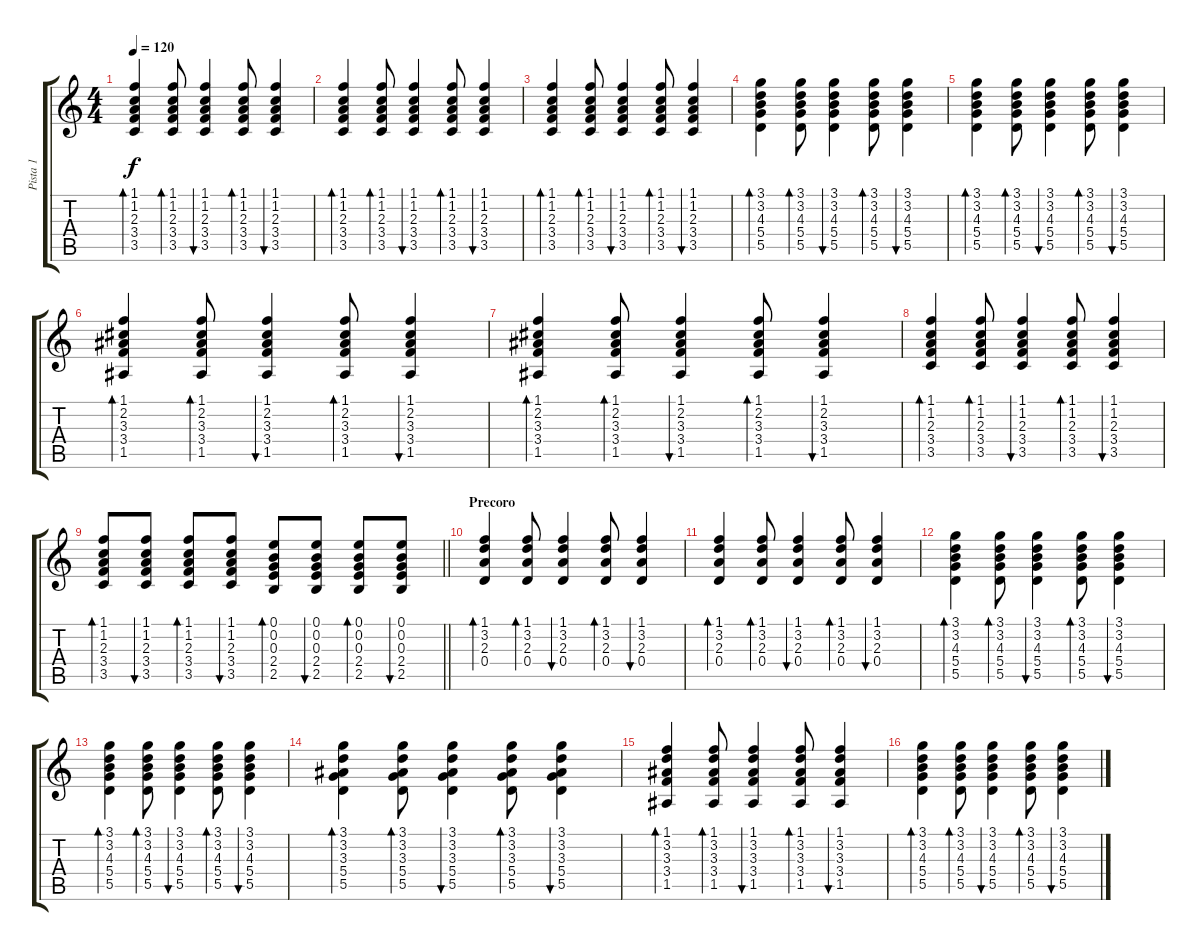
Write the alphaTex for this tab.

\track ("Pista 1" "Pista 1") {instrument acousticguitarnylon}
\staff {score tabs}
\tuning (E4 B3 G3 D3 A2 E2) {hide}
\ts (4 4)
\tempo 120
\clef g2
\ks c
(1.1 1.2 2.3 3.4 3.5).4{bd 60 dy f} (1.1 1.2 2.3 3.4 3.5).8{bd 60} (1.1 1.2 2.3 3.4 3.5).4{bu 60} (1.1 1.2 2.3 3.4 3.5).8{bd 60} (1.1 1.2 2.3 3.4 3.5).4{bu 60} |
(1.1 1.2 2.3 3.4 3.5).4{bd 60} (1.1 1.2 2.3 3.4 3.5).8{bd 60} (1.1 1.2 2.3 3.4 3.5).4{bu 60} (1.1 1.2 2.3 3.4 3.5).8{bd 60} (1.1 1.2 2.3 3.4 3.5).4{bu 60} |
(1.1 1.2 2.3 3.4 3.5).4{bd 60} (1.1 1.2 2.3 3.4 3.5).8{bd 60} (1.1 1.2 2.3 3.4 3.5).4{bu 60} (1.1 1.2 2.3 3.4 3.5).8{bd 60} (1.1 1.2 2.3 3.4 3.5).4{bu 60} |
(3.1 3.2 4.3 5.4 5.5).4{bd 60} (3.1 3.2 4.3 5.4 5.5).8{bd 60} (3.1 3.2 4.3 5.4 5.5).4{bu 60} (3.1 3.2 4.3 5.4 5.5).8{bd 60} (3.1 3.2 4.3 5.4 5.5).4{bu 60} |
(3.1 3.2 4.3 5.4 5.5).4{bd 60} (3.1 3.2 4.3 5.4 5.5).8{bd 60} (3.1 3.2 4.3 5.4 5.5).4{bu 60} (3.1 3.2 4.3 5.4 5.5).8{bd 60} (3.1 3.2 4.3 5.4 5.5).4{bu 60} |
(1.1 2.2 3.3 3.4 1.5).4{bd 60} (1.1 2.2 3.3 3.4 1.5).8{bd 60} (1.1 2.2 3.3 3.4 1.5).4{bu 60} (1.1 2.2 3.3 3.4 1.5).8{bd 60} (1.1 2.2 3.3 3.4 1.5).4{bu 60} |
(1.1 2.2 3.3 3.4 1.5).4{bd 60} (1.1 2.2 3.3 3.4 1.5).8{bd 60} (1.1 2.2 3.3 3.4 1.5).4{bu 60} (1.1 2.2 3.3 3.4 1.5).8{bd 60} (1.1 2.2 3.3 3.4 1.5).4{bu 60} |
(1.1 1.2 2.3 3.4 3.5).4{bd 60} (1.1 1.2 2.3 3.4 3.5).8{bd 60} (1.1 1.2 2.3 3.4 3.5).4{bu 60} (1.1 1.2 2.3 3.4 3.5).8{bd 60} (1.1 1.2 2.3 3.4 3.5).4{bu 60} |
\barLineRight lightlight
(1.1 1.2 2.3 3.4 3.5).8{bd 60} (1.1 1.2 2.3 3.4 3.5).8{bu 60} (1.1 1.2 2.3 3.4 3.5).8{bd 60} (1.1 1.2 2.3 3.4 3.5).8{bu 60} (0.1 0.2 0.3 2.4 2.5).8{bd 60} (0.1 0.2 0.3 2.4 2.5).8{bu 60} (0.1 0.2 0.3 2.4 2.5).8{bd 60} (0.1 0.2 0.3 2.4 2.5).8{bu 60} |
\section ("" "Precoro")
(1.1 3.2 2.3 0.4).4{bd 60} (1.1 3.2 2.3 0.4).8{bd 60} (1.1 3.2 2.3 0.4).4{bu 60} (1.1 3.2 2.3 0.4).8{bd 60} (1.1 3.2 2.3 0.4).4{bu 60} |
(1.1 3.2 2.3 0.4).4{bd 60} (1.1 3.2 2.3 0.4).8{bd 60} (1.1 3.2 2.3 0.4).4{bu 60} (1.1 3.2 2.3 0.4).8{bd 60} (1.1 3.2 2.3 0.4).4{bu 60} |
(3.1 3.2 4.3 5.4 5.5).4{bd 60} (3.1 3.2 4.3 5.4 5.5).8{bd 60} (3.1 3.2 4.3 5.4 5.5).4{bu 60} (3.1 3.2 4.3 5.4 5.5).8{bd 60} (3.1 3.2 4.3 5.4 5.5).4{bu 60} |
(3.1 3.2 4.3 5.4 5.5).4{bd 60} (3.1 3.2 4.3 5.4 5.5).8{bd 60} (3.1 3.2 4.3 5.4 5.5).4{bu 60} (3.1 3.2 4.3 5.4 5.5).8{bd 60} (3.1 3.2 4.3 5.4 5.5).4{bu 60} |
(3.1 3.2 3.3 5.4 5.5).4{bd 60} (3.1 3.2 3.3 5.4 5.5).8{bd 60} (3.1 3.2 3.3 5.4 5.5).4{bu 60} (3.1 3.2 3.3 5.4 5.5).8{bd 60} (3.1 3.2 3.3 5.4 5.5).4{bu 60} |
(1.1 3.2 3.3 3.4 1.5).4{bd 60} (1.1 3.2 3.3 3.4 1.5).8{bd 60} (1.1 3.2 3.3 3.4 1.5).4{bu 60} (1.1 3.2 3.3 3.4 1.5).8{bd 60} (1.1 3.2 3.3 3.4 1.5).4{bu 60} |
(3.1 3.2 4.3 5.4 5.5).4{bd 60} (3.1 3.2 4.3 5.4 5.5).8{bd 60} (3.1 3.2 4.3 5.4 5.5).4{bu 60} (3.1 3.2 4.3 5.4 5.5).8{bd 60} (3.1 3.2 4.3 5.4 5.5).4{bu 60}
